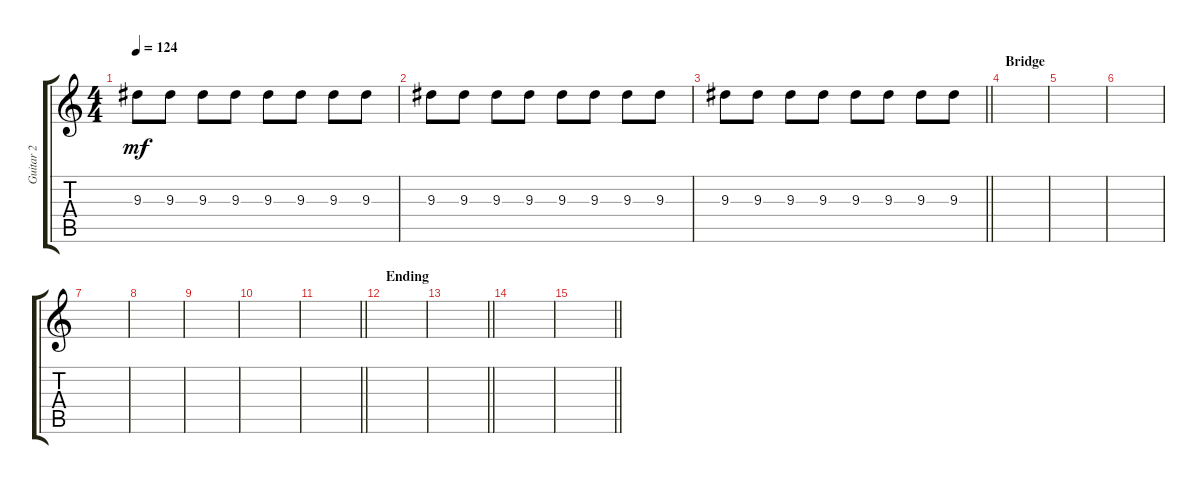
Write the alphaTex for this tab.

\track ("Guitar 2" "Guitar 2") {instrument overdrivenguitar}
\staff {score tabs}
\tuning (Eb4 Bb3 Gb3 Db3 Ab2 Eb2) {hide}
\ts (4 4)
\tempo 124
\clef g2
\ks c
9.3.8{dy mf} 9.3.8 9.3.8 9.3.8 9.3.8 9.3.8 9.3.8 9.3.8 |
9.3.8 9.3.8 9.3.8 9.3.8 9.3.8 9.3.8 9.3.8 9.3.8 |
\barLineRight lightlight
9.3.8 9.3.8 9.3.8 9.3.8 9.3.8 9.3.8 9.3.8 9.3.8 |
\section ("" "Bridge")
|
|
|
|
|
|
|
\barLineRight lightlight
|
\section ("" "Ending")
|
\barLineRight lightlight
|
|
\barLineRight lightlight
